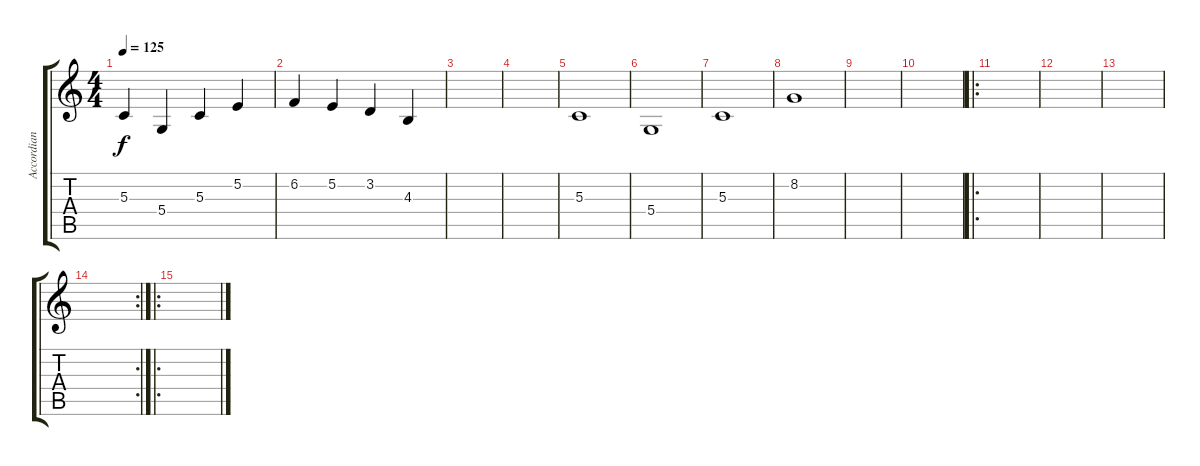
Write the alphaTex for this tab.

\track ("Accordian" "Accordian") {instrument accordion}
\staff {score tabs}
\tuning (E4 B3 G3 D3 A2 E2) {hide}
\ts (4 4)
\tempo 125
\clef g2
\ks c
5.3.4{dy f} 5.4.4 5.3.4 5.2.4 |
6.2.4 5.2.4 3.2.4 4.3.4 |
|
|
5.3.1 |
5.4.1 |
5.3.1 |
8.2.1 |
|
|
\ro
|
|
|
\rc 2
|
\ro
